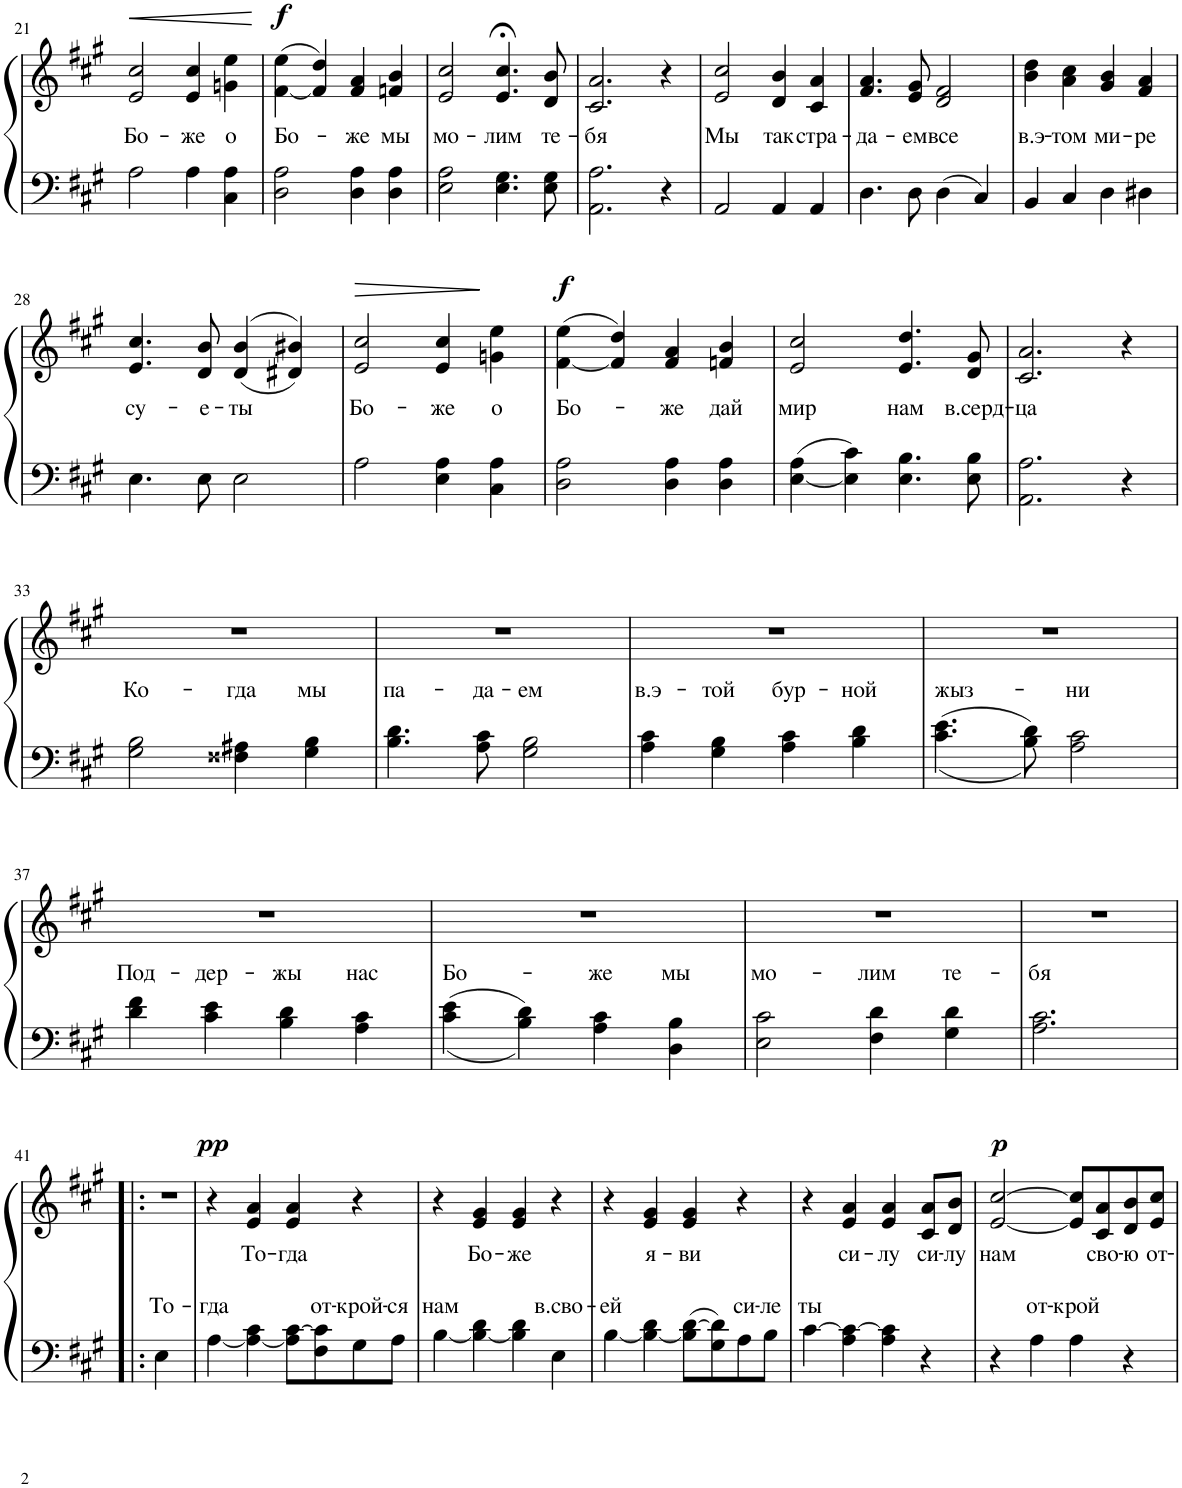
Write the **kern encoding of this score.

**kern	**text	**kern	**text	**dynam
*part1	*part1	*part1	*part1	*part1
*staff2	*staff2	*staff1	*staff1	*staff1/2
*I"Piano	*	*	*	*
*I'Pno.	*	*	*	*
!!LO:PB:g=z
*clefF4	*	*clefG2	*	*
*k[f#c#g#]	*	*k[f#c#g#]	*	*
*M2/2	*	*M2/2	*	*
*met(c|)	*	*met(c|)	*	*
=21	=21	=21	=21	=21
!	!	!	!LO:LY:b	!LO:HP:b
2A\	.	2e/ 2cc#/	Бо-	<
!	!	!	!LO:LY:b	!
4A\	.	4e/ 4cc#/	-же	.
!	!	!	!LO:LY:b	!
4C#\ 4A\	.	4gn\ 4ee\	о	.
.	.	.	.	[
=22	=22	=22	=22	=22
!	!	!	!LO:LY:b	!LO:DY:a
2D\ 2A\	.	([4f#\ 4ee\	Бо-	f
.	.	4f#/] 4dd/)	.	.
!	!	!	!LO:LY:b	!
4D\ 4A\	.	4f#/ 4a/	-же	.
!	!	!	!LO:LY:b	!
4D\ 4A\	.	4fn/ 4b/	мы	.
=23	=23	=23	=23	=23
!	!	!	!LO:LY:b	!
2E\ 2A\	.	2e/ 2cc#/	мо-	.
!	!	!	!LO:LY:b	!
4.E\ 4.G#\	.	4.e/;< 4.cc#/;<	-лим	.
!	!	!	!LO:LY:b	!
8E\ 8G#\	.	8d/ 8b/	те-	.
=24	=24	=24	=24	=24
!	!	!	!LO:LY:b	!
2.AA\ 2.A\	.	2.c#/ 2.a/	-бя	.
4r	.	4r	.	.
=25	=25	=25	=25	=25
!	!	!	!LO:LY:b	!
2AA/	.	2e/ 2cc#/	Мы	.
!	!	!	!LO:LY:b	!
4AA/	.	4d/ 4b/	так	.
!	!	!	!LO:LY:b	!
4AA/	.	4c#/ 4a/	стра-	.
=26	=26	=26	=26	=26
!	!	!	!LO:LY:b	!
4.D\	.	4.f#/ 4.a/	-да-	.
!	!	!	!LO:LY:b	!
8D\	.	8e/ 8g#/	-ем	.
!	!	!	!LO:LY:b	!
4D\	.	2d/ 2f#/	все	.
4C#/	.	.	.	.
=27	=27	=27	=27	=27
!	!	!	!LO:LY:b	!
4BB/	.	4b\ 4dd\	в.э-	.
!	!	!	!LO:LY:b	!
4C#/	.	4a\ 4cc#\	-том	.
!	!	!	!LO:LY:b	!
4D\	.	4g#/ 4b/	ми-	.
!	!	!	!LO:LY:b	!
4D#X\	.	4f#/ 4a/	-ре	.
!!LO:LB:g=z
=28	=28	=28	=28	=28
!	!	!	!LO:LY:b	!
4.E\	.	4.e/ 4.cc#/	су-	.
!	!	!	!LO:LY:b	!
8E\	.	8d/ 8b/	-е-	.
!	!	!	!LO:LY:b	!
2E\	.	(>(4d/ 4b/	-ты	.
.	.	4d#X/ 4b#X/))	.	.
=29	=29	=29	=29	=29
!	!	!	!LO:LY:b	!LO:HP:b
2A\	.	2e/ 2cc#/	Бо-	>
!	!	!	!LO:LY:b	!
4E\ 4A\	.	4e/ 4cc#/	-же	.
!	!	!	!LO:LY:b	!
4C#\ 4A\	.	4gn\ 4ee\	о	]
=30	=30	=30	=30	=30
!	!	!	!LO:LY:b	!LO:DY:a
2D\ 2A\	.	([4f#\ 4ee\	Бо-	f
.	.	4f#/] 4dd/)	.	.
!	!	!	!LO:LY:b	!
4D\ 4A\	.	4f#/ 4a/	-же	.
!	!	!	!LO:LY:b	!
4D\ 4A\	.	4fn/ 4b/	дай	.
=31	=31	=31	=31	=31
!	!	!	!LO:LY:b	!
[4E\ 4A\	.	2e/ 2cc#/	мир	.
4E\] 4c#\	.	.	.	.
!	!	!	!LO:LY:b	!
4.E\ 4.B\	.	4.e/ 4.dd/	нам	.
!	!	!	!LO:LY:b	!
8E\ 8B\	.	8d/ 8g#/	в.серд-	.
=32	=32	=32	=32	=32
!	!	!	!LO:LY:b	!
2.AA\ 2.A\	.	2.c#/ 2.a/	-ца	.
4r	.	4r	.	.
!!LO:LB:g=z
=33	=33	=33	=33	=33
!	!LO:LY:a	!	!	!
2G#\ 2B\	Ко-	1r	.	.
!	!LO:LY:a	!	!	!
4F##X\ 4A#X\	-гда	.	.	.
!	!LO:LY:a	!	!	!
4G#\ 4B\	мы	.	.	.
=34	=34	=34	=34	=34
!	!LO:LY:a	!	!	!
4.B\ 4.d\	па-	1r	.	.
!	!LO:LY:a	!	!	!
8A\ 8c#\	-да-	.	.	.
!	!LO:LY:a	!	!	!
2G#\ 2B\	-ем	.	.	.
=35	=35	=35	=35	=35
!	!LO:LY:a	!	!	!
4A\ 4c#\	в.э-	1r	.	.
!	!LO:LY:a	!	!	!
4G#\ 4B\	-той	.	.	.
!	!LO:LY:a	!	!	!
4A\ 4c#\	бур-	.	.	.
!	!LO:LY:a	!	!	!
4B\ 4d\	-ной	.	.	.
=36	=36	=36	=36	=36
!	!LO:LY:a	!	!	!
4.c#\ 4.e\	жыз-	1r	.	.
8B\ 8d\	.	.	.	.
!	!LO:LY:a	!	!	!
2A\ 2c#\	-ни	.	.	.
!!LO:LB:g=z
=37	=37	=37	=37	=37
!	!LO:LY:a	!	!	!
4d\ 4f#\	Под-	1r	.	.
!	!LO:LY:a	!	!	!
4c#\ 4e\	-дер-	.	.	.
!	!LO:LY:a	!	!	!
4B\ 4d\	-жы	.	.	.
!	!LO:LY:a	!	!	!
4A\ 4c#\	нас	.	.	.
=38	=38	=38	=38	=38
!	!LO:LY:a	!	!	!
4c#\ 4e\	Бо-	1r	.	.
4B\ 4d\	.	.	.	.
!	!LO:LY:a	!	!	!
4A\ 4c#\	-же	.	.	.
!	!LO:LY:a	!	!	!
4D\ 4B\	мы	.	.	.
=39	=39	=39	=39	=39
!	!LO:LY:a	!	!	!
2E\ 2c#\	мо-	1r	.	.
!	!LO:LY:a	!	!	!
4F#\ 4d\	-лим	.	.	.
!	!LO:LY:a	!	!	!
4G#\ 4d\	те-	.	.	.
=40	=40	=40	=40	=40
!	!LO:LY:a	!	!	!
2.A\ 2.c#\	-бя	1r	.	.
4ryy	.	.	.	.
!!LO:LB:g=z
=41!|:	=41!|:	=41!|:	=41!|:	=41!|:
!	!LO:LY:a	!	!	!
4E\	То-	1r	.	.
2.ryy	.	.	.	.
=42	=42	=42	=42	=42
!	!LO:LY:a	!	!	!LO:DY:a
[<4A\	-гда	4r	.	pp
!	!	!	!LO:LY:b	!
4A\_ 4c#\	.	4e/ 4a/	То-	.
!	!	!	!LO:LY:b	!
8A\] [8c#\L	.	4e/ 4a/	-гда	.
!	!LO:LY:a	!	!	!
8F#\ 8c#\]	от-	.	.	.
!	!LO:LY:a	!	!	!
8G#\	-крой-	4r	.	.
!	!LO:LY:a	!	!	!
8A\J	-ся	.	.	.
=43	=43	=43	=43	=43
!	!LO:LY:a	!	!	!
[<4B\	нам	4r	.	.
!	!	!	!LO:LY:b	!
4B\_ 4d\	.	4e/ 4g#/	Бо-	.
!	!	!	!LO:LY:b	!
4B\] 4d\	.	4e/ 4g#/	-же	.
!	!LO:LY:a	!	!	!
4E\	в.сво-	4r	.	.
=44	=44	=44	=44	=44
!	!LO:LY:a	!	!	!
[<4B\	-ей	4r	.	.
!	!	!	!LO:LY:b	!
4B\_ 4d\	.	4e/ 4g#/	я-	.
!	!	!	!LO:LY:b	!
8B\] [8d\L	.	4e/ 4g#/	-ви	.
8G#\ 8d\]	.	.	.	.
!	!LO:LY:a	!	!	!
8A\	си-	4r	.	.
!	!LO:LY:a	!	!	!
8B\J	-ле	.	.	.
=45	=45	=45	=45	=45
!	!LO:LY:a	!	!	!
[4c#\	ты	4r	.	.
!	!	!	!LO:LY:b	!
4A\ 4c#\_	.	4e/ 4a/	си-	.
!	!	!	!LO:LY:b	!
4A\ 4c#\]	.	4e/ 4a/	-лу	.
!	!	!	!LO:LY:b	!
4r	.	8c#/ 8a/L	си-	.
!	!	!	!LO:LY:b	!
.	.	8d/ 8b/J	-лу	.
=46	=46	=46	=46	=46
!	!	!	!LO:LY:b	!LO:DY:a
4r	.	[2e/ [2cc#/	нам	p
!	!LO:LY:a	!	!	!
4A\	от-	.	.	.
!	!LO:LY:a	!	!	!
4A\	-крой	8e/] 8cc#/]L	.	.
!	!	!	!LO:LY:b	!
.	.	8c#/ 8a/	сво-	.
!	!	!	!LO:LY:b	!
4r	.	8d/ 8b/	-ю	.
!	!	!	!LO:LY:b	!
.	.	8e/ 8cc#/J	от-	.
=	=	=	=	=
*-	*-	*-	*-	*-
